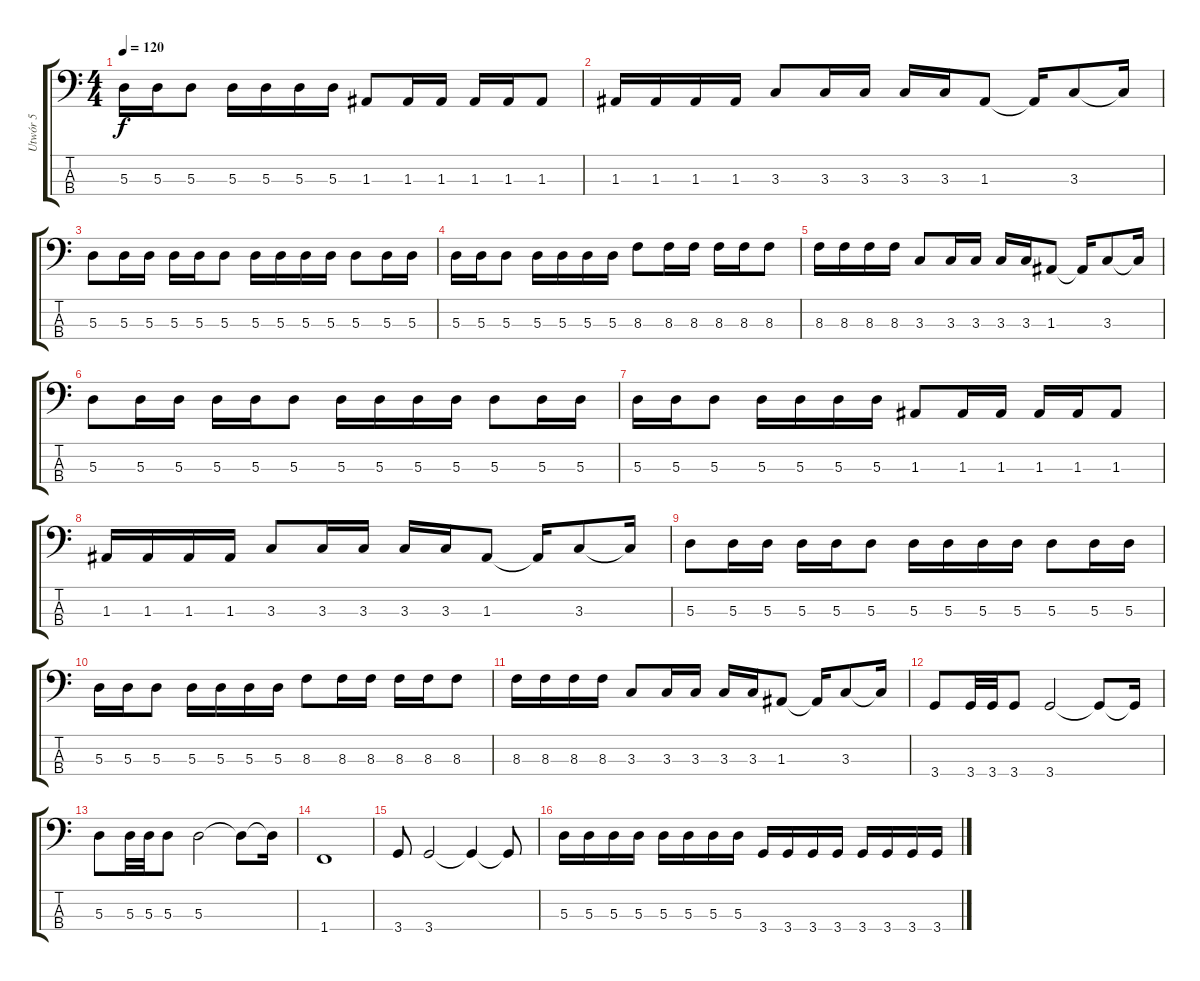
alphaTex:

\track ("Utwór 5" "Utwór 5") {instrument electricbasspick}
\staff {score tabs}
\tuning (G2 D2 A1 E1) {hide}
\ts (4 4)
\tempo 120
\clef f4
\ks c
5.3.16{dy f} 5.3.16 5.3.8 5.3.16 5.3.16 5.3.16 5.3.16 1.3.8 1.3.16 1.3.16 1.3.16 1.3.16 1.3.8 |
1.3.16 1.3.16 1.3.16 1.3.16 3.3.8 3.3.16 3.3.16 3.3.16 3.3.16 1.3.8 1.3{t}.16 3.3.8 3.3{t}.16 |
5.3.8 5.3.16 5.3.16 5.3.16 5.3.16 5.3.8 5.3.16 5.3.16 5.3.16 5.3.16 5.3.8 5.3.16 5.3.16 |
5.3.16 5.3.16 5.3.8 5.3.16 5.3.16 5.3.16 5.3.16 8.3.8 8.3.16 8.3.16 8.3.16 8.3.16 8.3.8 |
8.3.16 8.3.16 8.3.16 8.3.16 3.3.8 3.3.16 3.3.16 3.3.16 3.3.16 1.3.8 1.3{t}.16 3.3.8 3.3{t}.16 |
5.3.8 5.3.16 5.3.16 5.3.16 5.3.16 5.3.8 5.3.16 5.3.16 5.3.16 5.3.16 5.3.8 5.3.16 5.3.16 |
5.3.16 5.3.16 5.3.8 5.3.16 5.3.16 5.3.16 5.3.16 1.3.8 1.3.16 1.3.16 1.3.16 1.3.16 1.3.8 |
1.3.16 1.3.16 1.3.16 1.3.16 3.3.8 3.3.16 3.3.16 3.3.16 3.3.16 1.3.8 1.3{t}.16 3.3.8 3.3{t}.16 |
5.3.8 5.3.16 5.3.16 5.3.16 5.3.16 5.3.8 5.3.16 5.3.16 5.3.16 5.3.16 5.3.8 5.3.16 5.3.16 |
5.3.16 5.3.16 5.3.8 5.3.16 5.3.16 5.3.16 5.3.16 8.3.8 8.3.16 8.3.16 8.3.16 8.3.16 8.3.8 |
8.3.16 8.3.16 8.3.16 8.3.16 3.3.8 3.3.16 3.3.16 3.3.16 3.3.16 1.3.8 1.3{t}.16 3.3.8 3.3{t}.16 |
3.4.8 3.4.32 3.4.32 3.4.8 3.4.2 3.4{t}.8 3.4{t}.16 |
5.3.8 5.3.32 5.3.32 5.3.8 5.3.2 5.3{t}.8 5.3{t}.16 |
1.4.1 |
3.4.8 3.4.2 3.4{t}.4 3.4{t}.8 |
5.3.16 5.3.16 5.3.16 5.3.16 5.3.16 5.3.16 5.3.16 5.3.16 3.4.16 3.4.16 3.4.16 3.4.16 3.4.16 3.4.16 3.4.16 3.4.16
